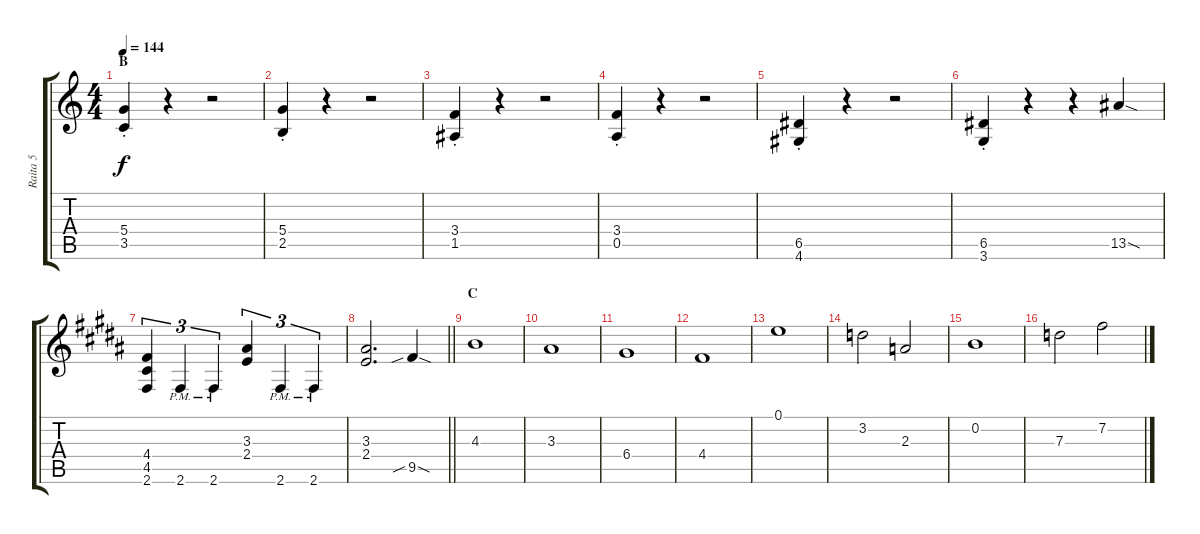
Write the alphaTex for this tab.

\track ("Raita 5" "Raita 5") {instrument distortionguitar}
\staff {score tabs}
\tuning (E4 B3 G3 D3 A2 E2) {hide}
\ts (4 4)
\section ("" "B")
\tempo 144
\clef g2
\ks c
(5.4{st} 3.5{st}).4{dy f} r.4 r.2 |
(5.4{st} 2.5{st}).4 r.4 r.2 |
(3.4{st} 1.5{st}).4 r.4 r.2 |
(3.4{st} 0.5{st}).4 r.4 r.2 |
(6.5{st} 4.6{st}).4 r.4 r.2 |
(6.5{st} 3.6{st}).4 r.4 r.4 13.5{sod}.4 |
\ks b
(4.4 4.5 2.6).4{tu (3 2)} 2.6{pm}.4{tu (3 2)} 2.6{pm}.4{tu (3 2)} (3.3 2.4).4{tu (3 2)} 2.6{pm}.4{tu (3 2)} 2.6{pm}.4{tu (3 2)} |
\barLineRight lightlight
(3.3 2.4).2{d} 9.5{sib sod}.4 |
\section ("" "C")
4.3.1 |
3.3.1 |
6.4.1 |
4.4.1 |
0.1.1 |
3.2.2 2.3.2 |
0.2.1 |
7.3.2 7.2.2
